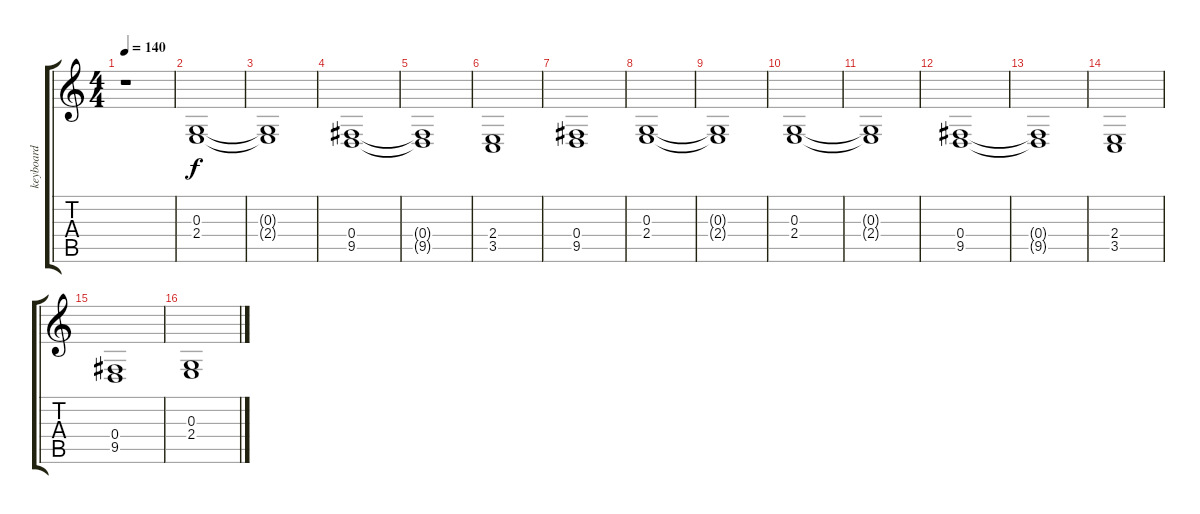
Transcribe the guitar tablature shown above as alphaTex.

\track ("keyboard" "keyboard") {instrument synthbrass1}
\staff {score tabs}
\tuning (E4 B3 G3 D3 A2 E2) {hide}
\ts (4 4)
\tempo 140
\clef g2
\ks c
r.1{dy f} |
(0.3 2.4).1{instrument stringensemble1} |
(0.3{t} 2.4{t}).1 |
(0.4 9.5).1 |
(0.4{t} 9.5{t}).1 |
(2.4 3.5).1 |
(0.4 9.5).1 |
(0.3 2.4).1 |
(0.3{t} 2.4{t}).1 |
(0.3 2.4).1 |
(0.3{t} 2.4{t}).1 |
(0.4 9.5).1 |
(0.4{t} 9.5{t}).1 |
(2.4 3.5).1 |
(0.4 9.5).1 |
(0.3 2.4).1
